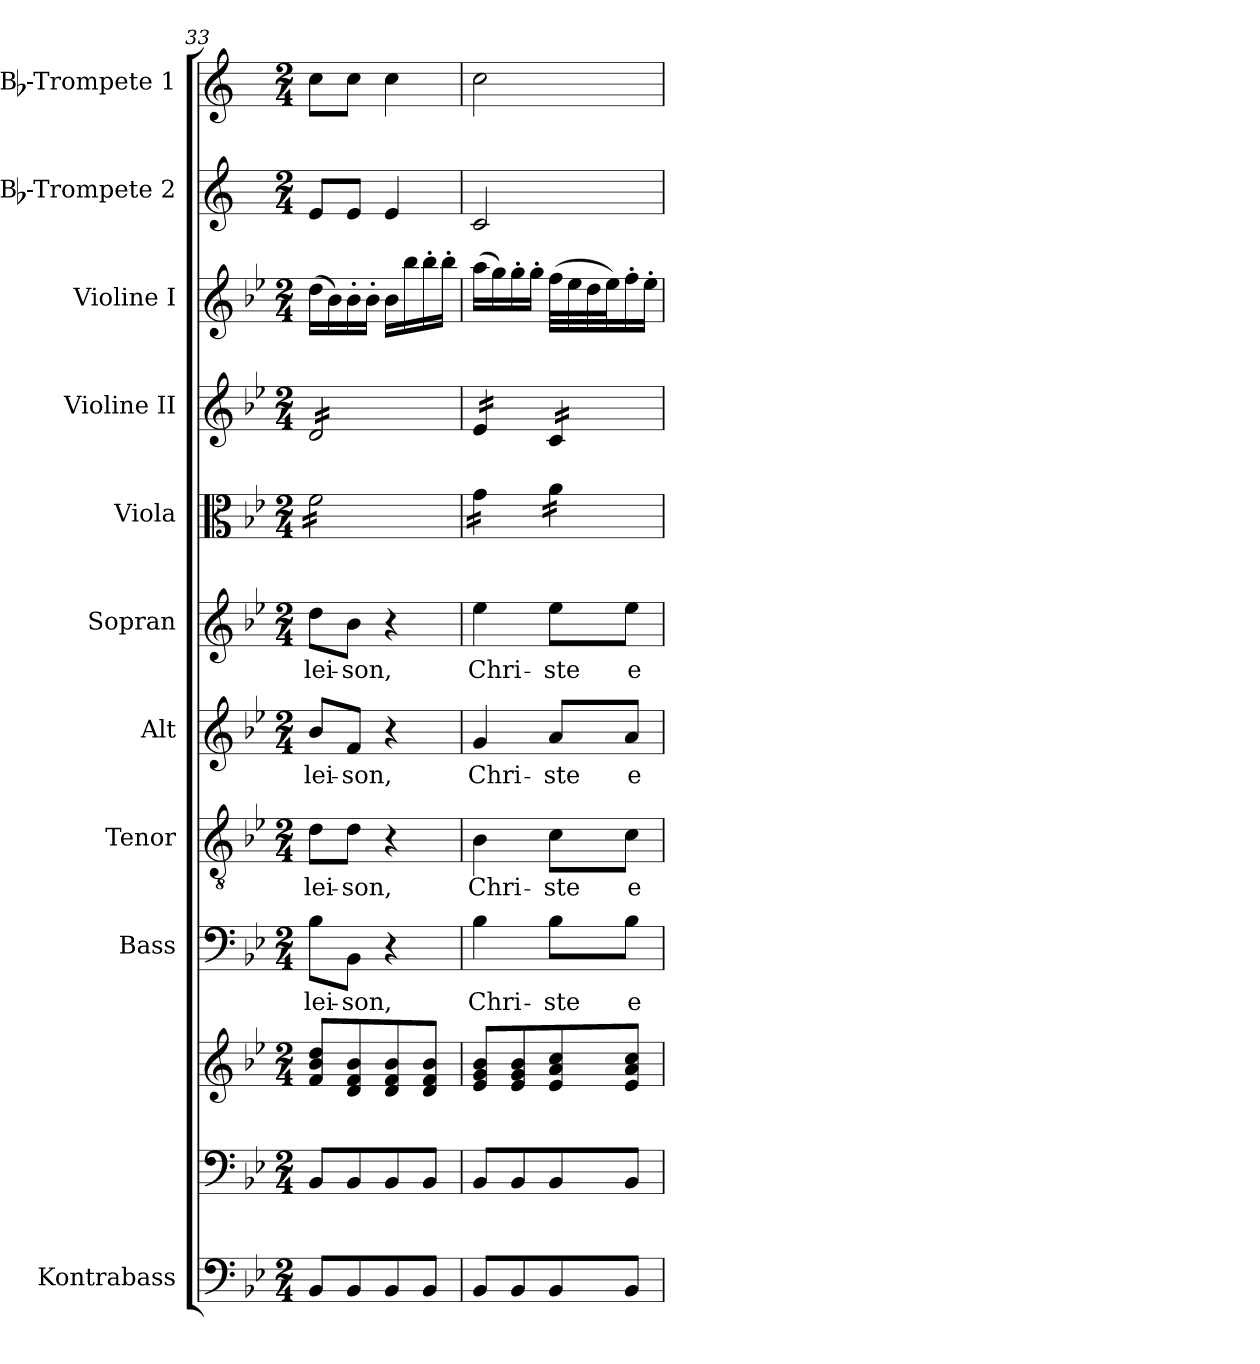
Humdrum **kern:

**kern	**kern	**kern	**kern	**text	**kern	**text	**kern	**text	**kern	**text	**kern	**kern	**kern	**kern	**kern
*part11	*part10	*part10	*part9	*part9	*part8	*part8	*part7	*part7	*part6	*part6	*part5	*part4	*part3	*part2	*part1
*staff12	*staff11	*staff10	*staff9	*staff9	*staff8	*staff8	*staff7	*staff7	*staff6	*staff6	*staff5	*staff4	*staff3	*staff2	*staff1
*I"Kontrabass	*	*	*I"Bass	*	*I"Tenor	*	*I"Alt	*	*I"Sopran	*	*I"Viola	*I"Violine II	*I"Violine I	*I"Bb-Trompete 2	*I"Bb-Trompete 1
*I'Kb.	*	*	*I'B.	*	*I'T.	*	*I'A.	*	*I'S.	*	*I'Vla.	*I'Vl. II	*I'Vl. I	*I'Bb Trp. 2	*I'Bb Trp. 1
*clefF4	*clefF4	*clefG2	*clefF4	*	*clefGv2	*	*clefG2	*	*clefG2	*	*clefC3	*clefG2	*clefG2	*clefG2	*clefG2
*ITrd7c12	*	*	*	*	*	*	*	*	*	*	*	*	*	*ITrd1c2	*ITrd1c2
*k[b-e-]	*k[b-e-]	*k[b-e-]	*k[b-e-]	*	*k[b-e-]	*	*k[b-e-]	*	*k[b-e-]	*	*k[b-e-]	*k[b-e-]	*k[b-e-]	*k[b-e-]	*k[b-e-]
*B-:	*B-:	*B-:	*B-:	*	*B-:	*	*B-:	*	*B-:	*	*B-:	*B-:	*B-:	*B-:	*B-:
*M2/4	*M2/4	*M2/4	*M2/4	*	*M2/4	*	*M2/4	*	*M2/4	*	*M2/4	*M2/4	*M2/4	*M2/4	*M2/4
=33	=33	=33	=33	=33	=33	=33	=33	=33	=33	=33	=33	=33	=33	=33	=33
!	!	!	!	!LO:LY:b	!	!LO:LY:b	!	!LO:LY:b	!	!LO:LY:b	!	!	!	!	!
*	*	*	*	*	*	*	*	*	*	*	*tremolo	*	*	*	*
*	*	*	*	*	*	*	*	*	*	*	*	*tremolo	*	*	*
8BBB-/L	8BB-/L	8f/ 8b-/ 8dd/L	8B-\L	-lei-	8d\L	-lei-	8b-/L	-lei-	8dd\L	-lei-	16f\LL	16d/LL	(>16dd\LL	8d/L	8b-\L
.	.	.	.	.	.	.	.	.	.	.	16f\	16d/	16b-\)	.	.
!	!	!	!	!LO:LY:b	!	!LO:LY:b	!	!LO:LY:b	!	!LO:LY:b	!	!	!	!	!
8BBB-/	8BB-/	8d/ 8f/ 8b-/	8BB-\J	-son,	8d\J	-son,	8f/J	-son,	8b-\J	-son,	16f\	16d/	16b-'>\	8d/J	8b-\J
.	.	.	.	.	.	.	.	.	.	.	16f\	16d/	16b-'>\JJ	.	.
8BBB-/	8BB-/	8d/ 8f/ 8b-/	4r	.	4r	.	4r	.	4r	.	16f\	16d/	16b-\LL	4d/	4b-\
.	.	.	.	.	.	.	.	.	.	.	16f\	16d/	16bb-\	.	.
8BBB-/J	8BB-/J	8d/ 8f/ 8b-/J	.	.	.	.	.	.	.	.	16f\	16d/	16bb-'>\	.	.
.	.	.	.	.	.	.	.	.	.	.	16f\JJ	16d/JJ	16bb-'>\JJ	.	.
=34	=34	=34	=34	=34	=34	=34	=34	=34	=34	=34	=34	=34	=34	=34	=34
!	!	!	!	!LO:LY:b	!	!LO:LY:b	!	!LO:LY:b	!	!LO:LY:b	!	!	!	!	!
8BBB-/L	8BB-/L	8e-/ 8g/ 8b-/L	4B-\	Chri-	4B-\	Chri-	4g/	Chri-	4ee-\	Chri-	16g\LL	16e-/LL	(>16aa\LL	2B-/	2b-\
.	.	.	.	.	.	.	.	.	.	.	16g\	16e-/	16gg\)	.	.
8BBB-/	8BB-/	8e-/ 8g/ 8b-/	.	.	.	.	.	.	.	.	16g\	16e-/	16gg'>\	.	.
.	.	.	.	.	.	.	.	.	.	.	16g\JJ	16e-/JJ	16gg'>\JJ	.	.
!	!	!	!	!LO:LY:b	!	!LO:LY:b	!	!LO:LY:b	!	!LO:LY:b	!	!	!	!	!
8BBB-/	8BB-/	8e-/ 8a/ 8cc/	8B-\L	-ste	8c\L	-ste	8a/L	-ste	8ee-\L	-ste	16a\LL	16c/LL	(>32ff\LLL	.	.
.	.	.	.	.	.	.	.	.	.	.	.	.	32ee-\	.	.
.	.	.	.	.	.	.	.	.	.	.	16a\	16c/	32dd\	.	.
.	.	.	.	.	.	.	.	.	.	.	.	.	32ee-\J)	.	.
!	!	!	!	!LO:LY:b	!	!LO:LY:b	!	!LO:LY:b	!	!LO:LY:b	!	!	!	!	!
8BBB-/J	8BB-/J	8e-/ 8a/ 8cc/J	8B-\J	e-	8c\J	e-	8a/J	e-	8ee-\J	e-	16a\	16c/	16ff'>\	.	.
.	.	.	.	.	.	.	.	.	.	.	16a\JJ	16c/JJ	16ee-'>\JJ	.	.
*	*	*	*	*	*	*	*	*	*	*	*	*Xtremolo	*	*	*
*	*	*	*	*	*	*	*	*	*	*	*Xtremolo	*	*	*	*
=	=	=	=	=	=	=	=	=	=	=	=	=	=	=	=
*-	*-	*-	*-	*-	*-	*-	*-	*-	*-	*-	*-	*-	*-	*-	*-
